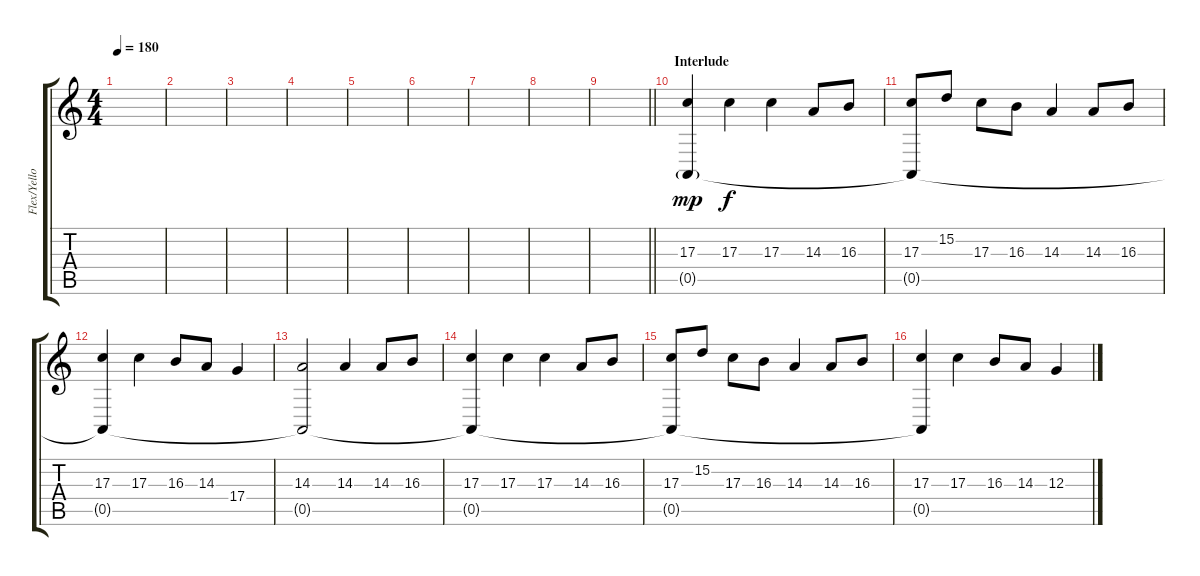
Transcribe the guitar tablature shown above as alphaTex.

\track ("Flex/Yellow/Py" "Flex/Yello") {instrument bagpipe}
\staff {score tabs}
\tuning (E4 B3 G3 D3 A2 E2) {hide}
\ts (4 4)
\tempo 180
\clef g2
\ks c
|
|
|
|
|
|
|
|
\barLineRight lightlight
|
\section ("" "Interlude")
(17.3 0.5{g}).4{dy mp} 17.3.4{dy f} 17.3.4 14.3.8 16.3.8 |
(17.3 0.5{t}).8 15.2.8 17.3.8 16.3.8 14.3.4 14.3.8 16.3.8 |
(17.3 0.5{t}).4 17.3.4 16.3.8 14.3.8 17.4.4 |
(14.3 0.5{t}).2 14.3.4 14.3.8 16.3.8 |
(17.3 0.5{t}).4 17.3.4 17.3.4 14.3.8 16.3.8 |
(17.3 0.5{t}).8 15.2.8 17.3.8 16.3.8 14.3.4 14.3.8 16.3.8 |
(17.3 0.5{t}).4 17.3.4 16.3.8 14.3.8 12.3.4
